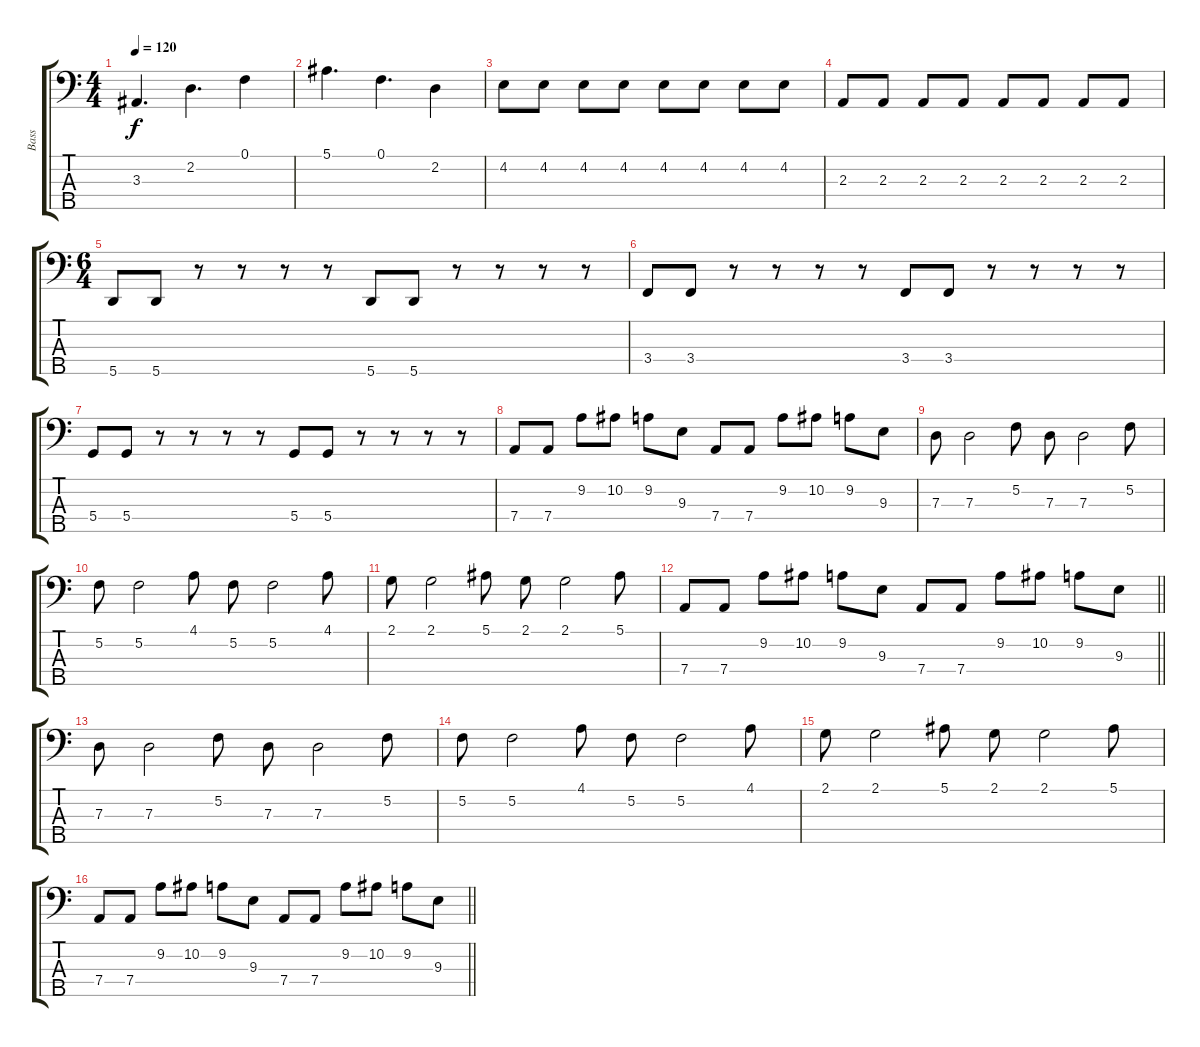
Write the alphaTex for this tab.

\track ("Bass" "Bass") {instrument electricbassfinger}
\staff {score tabs}
\tuning (F2 C2 G1 D1 A0) {hide}
\ts (4 4)
\tempo 120
\clef f4
\ks c
3.3.4{d dy f} 2.2.4{d} 0.1.4 |
5.1.4{d} 0.1.4{d} 2.2.4 |
4.2.8 4.2.8 4.2.8 4.2.8 4.2.8 4.2.8 4.2.8 4.2.8 |
2.3.8 2.3.8 2.3.8 2.3.8 2.3.8 2.3.8 2.3.8 2.3.8 |
\ts (6 4)
5.5.8 5.5.8 r.8 r.8 r.8 r.8 5.5.8 5.5.8 r.8 r.8 r.8 r.8 |
3.4.8 3.4.8 r.8 r.8 r.8 r.8 3.4.8 3.4.8 r.8 r.8 r.8 r.8 |
5.4.8 5.4.8 r.8 r.8 r.8 r.8 5.4.8 5.4.8 r.8 r.8 r.8 r.8 |
7.4.8 7.4.8 9.2.8 10.2.8 9.2.8 9.3.8 7.4.8 7.4.8 9.2.8 10.2.8 9.2.8 9.3.8 |
7.3.8 7.3.2 5.2.8 7.3.8 7.3.2 5.2.8 |
5.2.8 5.2.2 4.1.8 5.2.8 5.2.2 4.1.8 |
2.1.8 2.1.2 5.1.8 2.1.8 2.1.2 5.1.8 |
\barLineRight lightlight
7.4.8 7.4.8 9.2.8 10.2.8 9.2.8 9.3.8 7.4.8 7.4.8 9.2.8 10.2.8 9.2.8 9.3.8 |
7.3.8 7.3.2 5.2.8 7.3.8 7.3.2 5.2.8 |
5.2.8 5.2.2 4.1.8 5.2.8 5.2.2 4.1.8 |
2.1.8 2.1.2 5.1.8 2.1.8 2.1.2 5.1.8 |
\barLineRight lightlight
7.4.8 7.4.8 9.2.8 10.2.8 9.2.8 9.3.8 7.4.8 7.4.8 9.2.8 10.2.8 9.2.8 9.3.8
